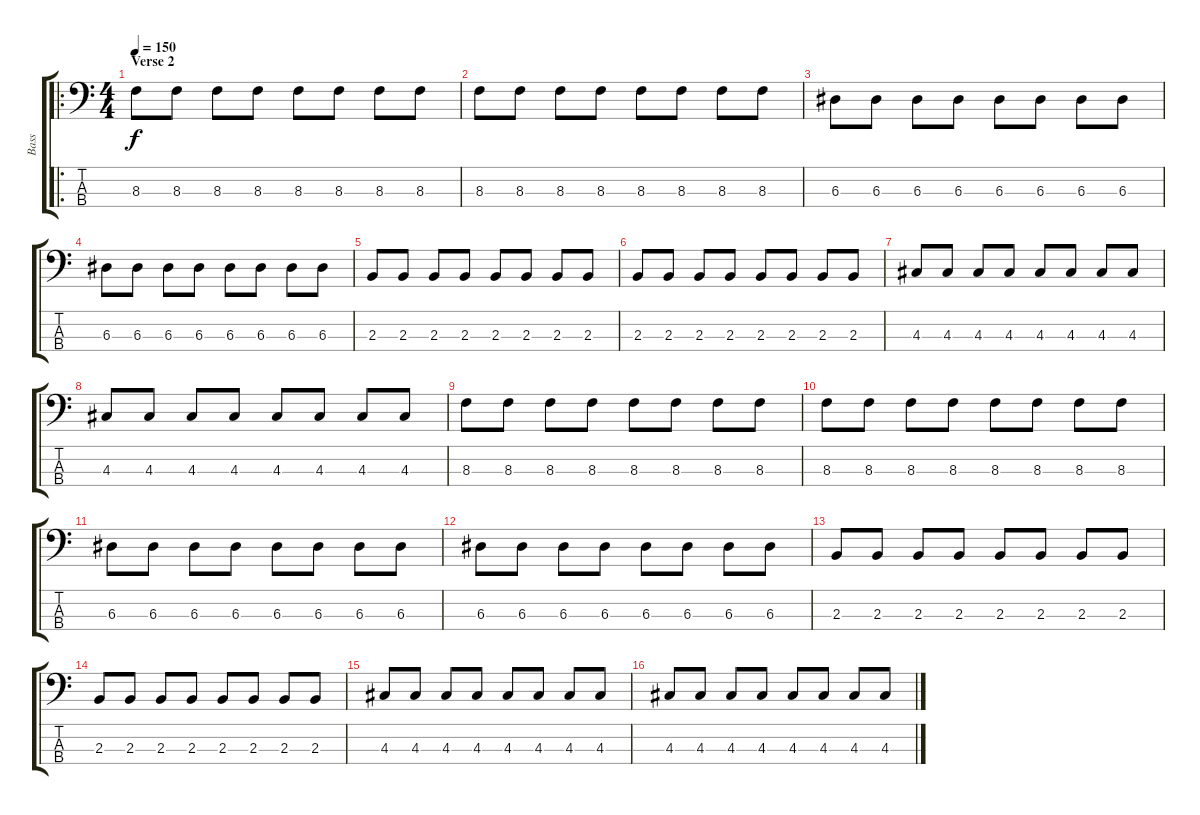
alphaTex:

\track ("Bass" "Bass") {instrument electricbassfinger}
\staff {score tabs}
\tuning (G2 D2 A1 E1) {hide}
\ro
\ts (4 4)
\section ("" "Verse 2")
\tempo 150
\clef f4
\ks c
8.3.8{dy f} 8.3.8 8.3.8 8.3.8 8.3.8 8.3.8 8.3.8 8.3.8 |
8.3.8 8.3.8 8.3.8 8.3.8 8.3.8 8.3.8 8.3.8 8.3.8 |
6.3.8 6.3.8 6.3.8 6.3.8 6.3.8 6.3.8 6.3.8 6.3.8 |
6.3.8 6.3.8 6.3.8 6.3.8 6.3.8 6.3.8 6.3.8 6.3.8 |
2.3.8 2.3.8 2.3.8 2.3.8 2.3.8 2.3.8 2.3.8 2.3.8 |
2.3.8 2.3.8 2.3.8 2.3.8 2.3.8 2.3.8 2.3.8 2.3.8 |
4.3.8 4.3.8 4.3.8 4.3.8 4.3.8 4.3.8 4.3.8 4.3.8 |
4.3.8 4.3.8 4.3.8 4.3.8 4.3.8 4.3.8 4.3.8 4.3.8 |
8.3.8 8.3.8 8.3.8 8.3.8 8.3.8 8.3.8 8.3.8 8.3.8 |
8.3.8 8.3.8 8.3.8 8.3.8 8.3.8 8.3.8 8.3.8 8.3.8 |
6.3.8 6.3.8 6.3.8 6.3.8 6.3.8 6.3.8 6.3.8 6.3.8 |
6.3.8 6.3.8 6.3.8 6.3.8 6.3.8 6.3.8 6.3.8 6.3.8 |
2.3.8 2.3.8 2.3.8 2.3.8 2.3.8 2.3.8 2.3.8 2.3.8 |
2.3.8 2.3.8 2.3.8 2.3.8 2.3.8 2.3.8 2.3.8 2.3.8 |
4.3.8 4.3.8 4.3.8 4.3.8 4.3.8 4.3.8 4.3.8 4.3.8 |
4.3.8 4.3.8 4.3.8 4.3.8 4.3.8 4.3.8 4.3.8 4.3.8
